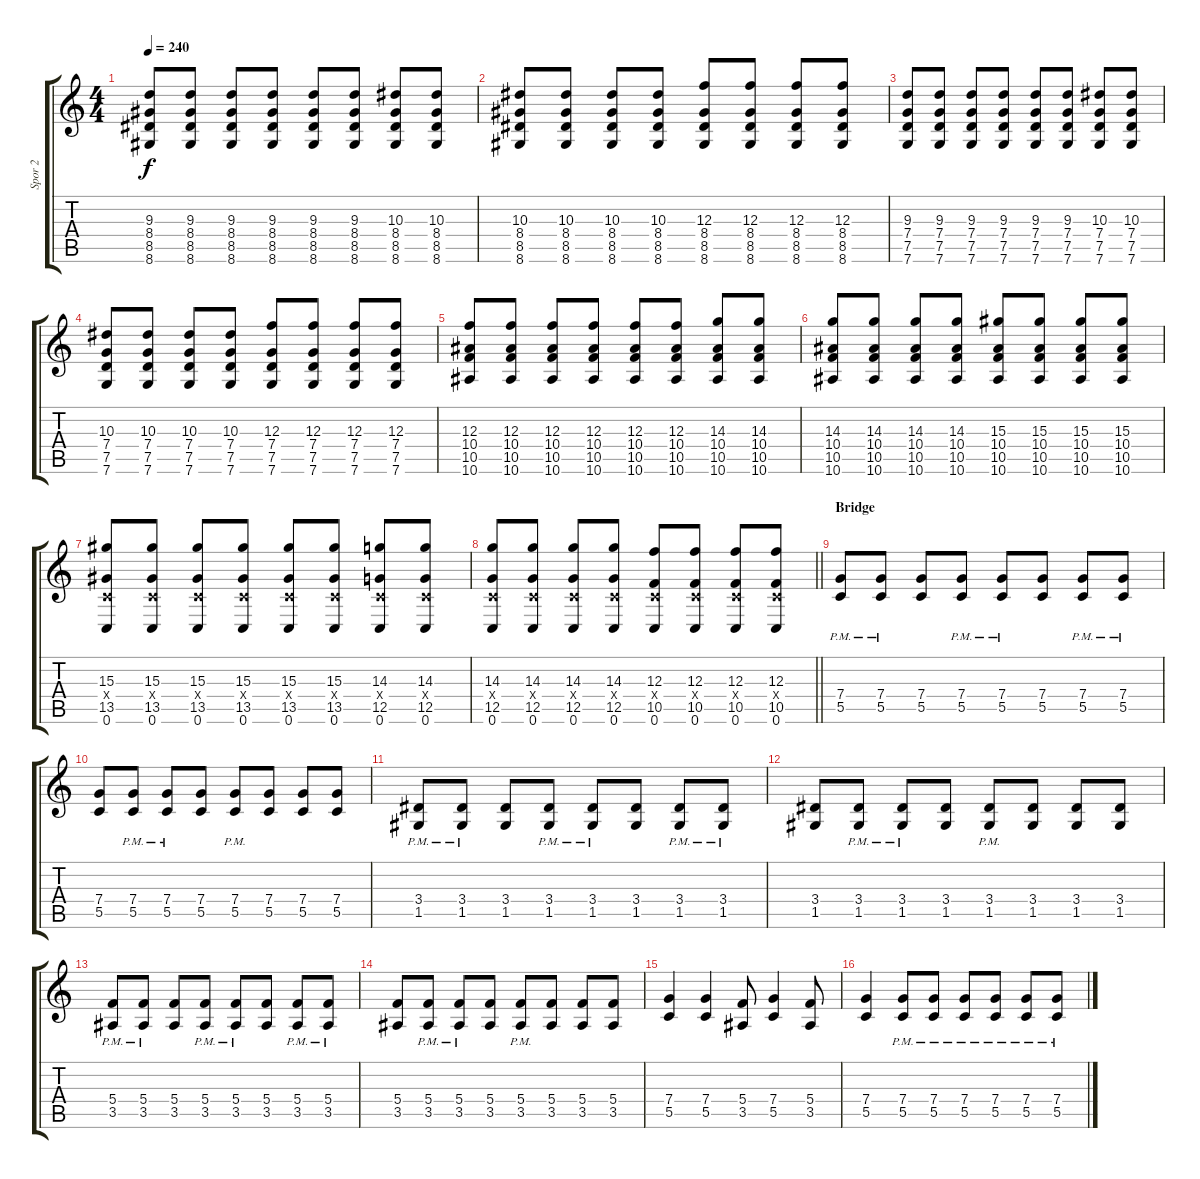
\track ("Spor 2" "Spor 2") {instrument distortionguitar}
\staff {score tabs}
\tuning (D4 A3 F3 C3 G2 C2) {hide}
\ts (4 4)
\tempo 240
\clef g2
\ks c
(9.3 8.4 8.5 8.6).8{dy f} (9.3 8.4 8.5 8.6).8 (9.3 8.4 8.5 8.6).8 (9.3 8.4 8.5 8.6).8 (9.3 8.4 8.5 8.6).8 (9.3 8.4 8.5 8.6).8 (10.3 8.4 8.5 8.6).8 (10.3 8.4 8.5 8.6).8 |
(10.3 8.4 8.5 8.6).8 (10.3 8.4 8.5 8.6).8 (10.3 8.4 8.5 8.6).8 (10.3 8.4 8.5 8.6).8 (12.3 8.4 8.5 8.6).8 (12.3 8.4 8.5 8.6).8 (12.3 8.4 8.5 8.6).8 (12.3 8.4 8.5 8.6).8 |
(9.3 7.4 7.5 7.6).8 (9.3 7.4 7.5 7.6).8 (9.3 7.4 7.5 7.6).8 (9.3 7.4 7.5 7.6).8 (9.3 7.4 7.5 7.6).8 (9.3 7.4 7.5 7.6).8 (10.3 7.4 7.5 7.6).8 (10.3 7.4 7.5 7.6).8 |
(10.3 7.4 7.5 7.6).8 (10.3 7.4 7.5 7.6).8 (10.3 7.4 7.5 7.6).8 (10.3 7.4 7.5 7.6).8 (12.3 7.4 7.5 7.6).8 (12.3 7.4 7.5 7.6).8 (12.3 7.4 7.5 7.6).8 (12.3 7.4 7.5 7.6).8 |
(12.3 10.4 10.5 10.6).8 (12.3 10.4 10.5 10.6).8 (12.3 10.4 10.5 10.6).8 (12.3 10.4 10.5 10.6).8 (12.3 10.4 10.5 10.6).8 (12.3 10.4 10.5 10.6).8 (14.3 10.4 10.5 10.6).8 (14.3 10.4 10.5 10.6).8 |
(14.3 10.4 10.5 10.6).8 (14.3 10.4 10.5 10.6).8 (14.3 10.4 10.5 10.6).8 (14.3 10.4 10.5 10.6).8 (15.3 10.4 10.5 10.6).8 (15.3 10.4 10.5 10.6).8 (15.3 10.4 10.5 10.6).8 (15.3 10.4 10.5 10.6).8 |
(15.3 0.4{x} 13.5 0.6).8 (15.3 0.4{x} 13.5 0.6).8 (15.3 0.4{x} 13.5 0.6).8 (15.3 0.4{x} 13.5 0.6).8 (15.3 0.4{x} 13.5 0.6).8 (15.3 0.4{x} 13.5 0.6).8 (14.3 0.4{x} 12.5 0.6).8 (14.3 0.4{x} 12.5 0.6).8 |
\barLineRight lightlight
(14.3 0.4{x} 12.5 0.6).8 (14.3 0.4{x} 12.5 0.6).8 (14.3 0.4{x} 12.5 0.6).8 (14.3 0.4{x} 12.5 0.6).8 (12.3 0.4{x} 10.5 0.6).8 (12.3 0.4{x} 10.5 0.6).8 (12.3 0.4{x} 10.5 0.6).8 (12.3 0.4{x} 10.5 0.6).8 |
\section ("" "Bridge")
(7.4{pm} 5.5{pm}).8 (7.4{pm} 5.5{pm}).8 (7.4 5.5).8 (7.4{pm} 5.5{pm}).8 (7.4{pm} 5.5{pm}).8 (7.4 5.5).8 (7.4{pm} 5.5{pm}).8 (7.4{pm} 5.5{pm}).8 |
(7.4 5.5).8 (7.4{pm} 5.5{pm}).8 (7.4{pm} 5.5{pm}).8 (7.4 5.5).8 (7.4{pm} 5.5{pm}).8 (7.4 5.5).8 (7.4 5.5).8 (7.4 5.5).8 |
(3.4{pm} 1.5{pm}).8 (3.4{pm} 1.5{pm}).8 (3.4 1.5).8 (3.4{pm} 1.5{pm}).8 (3.4{pm} 1.5{pm}).8 (3.4 1.5).8 (3.4{pm} 1.5{pm}).8 (3.4{pm} 1.5{pm}).8 |
(3.4 1.5).8 (3.4{pm} 1.5{pm}).8 (3.4{pm} 1.5{pm}).8 (3.4 1.5).8 (3.4{pm} 1.5{pm}).8 (3.4 1.5).8 (3.4 1.5).8 (3.4 1.5).8 |
(5.4{pm} 3.5{pm}).8 (5.4{pm} 3.5{pm}).8 (5.4 3.5).8 (5.4{pm} 3.5{pm}).8 (5.4{pm} 3.5{pm}).8 (5.4 3.5).8 (5.4{pm} 3.5{pm}).8 (5.4{pm} 3.5{pm}).8 |
(5.4 3.5).8 (5.4{pm} 3.5{pm}).8 (5.4{pm} 3.5{pm}).8 (5.4 3.5).8 (5.4{pm} 3.5{pm}).8 (5.4 3.5).8 (5.4 3.5).8 (5.4 3.5).8 |
(7.4 5.5).4 (7.4 5.5).4 (5.4 3.5).8 (7.4 5.5).4 (5.4 3.5).8 |
(7.4 5.5).4 (7.4{pm} 5.5{pm}).8 (7.4{pm} 5.5{pm}).8 (7.4{pm} 5.5{pm}).8 (7.4{pm} 5.5{pm}).8 (7.4{pm} 5.5{pm}).8 (7.4{pm} 5.5{pm}).8
